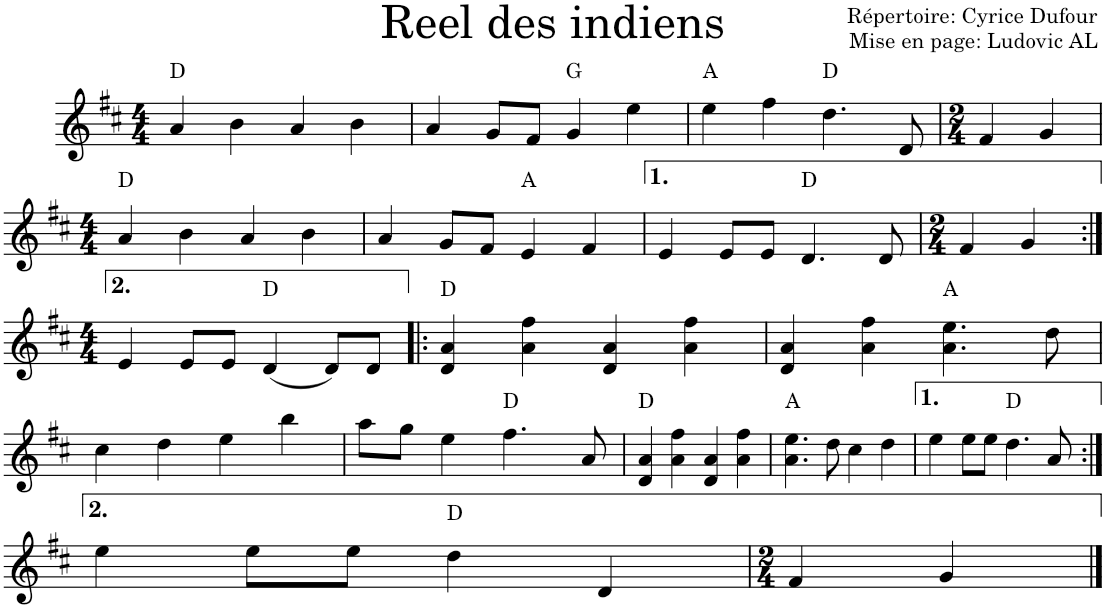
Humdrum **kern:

**kern	**harte
*part1	*part1
*staff1	*
*I"Voice	*
*I'V	*
*clefG2	*
*k[f#c#]	*
*M4/4	*
=1	=1
4a/	D:maj
4b\	.
4a/	.
4b\	.
=2	=2
4a/	.
8g/L	.
8f#/J	.
4g/	G:maj
4ee\	.
=3	=3
4ee\	A:maj
4ff#\	.
4.dd\	D:maj
8d/	.
=4	=4
*M2/4	*
4f#/	.
4g/	.
!!LO:LB:g=z
=5	=5
*M4/4	*
4a/	D:maj
4b\	.
4a/	.
4b\	.
=6	=6
4a/	.
8g/L	.
8f#/J	.
4e/	A:maj
4f#/	.
=7	=7
4e/	.
8e/L	.
8e/J	.
4.d/	D:maj
8d/	.
=8	=8
*M2/4	*
4f#/	.
4g/	.
!!LO:LB:g=z
=9:|!	=9:|!
*M4/4	*
4e/	.
8e/L	.
8e/J	.
(4d/	D:maj
8d/L)	.
8d/J	.
=10!|:	=10!|:
4d/ 4a/	D:maj
4a\ 4ff#\	.
4d/ 4a/	.
4a\ 4ff#\	.
=11	=11
4d/ 4a/	.
4a\ 4ff#\	.
4.a\ 4.ee\	A:maj
8dd\	.
!!LO:LB:g=z
=12	=12
4cc#\	.
4dd\	.
4ee\	.
4bb\	.
=13	=13
8aa\L	.
8gg\J	.
4ee\	.
4.ff#\	D:maj
8a/	.
=14	=14
4d/ 4a/	D:maj
4a\ 4ff#\	.
4d/ 4a/	.
4a\ 4ff#\	.
=15	=15
4.a\ 4.ee\	A:maj
8dd\	.
4cc#\	.
4dd\	.
=16	=16
4ee\	.
8ee\L	.
8ee\J	.
4.dd\	D:maj
8a/	.
!!LO:LB:g=z
=17:|!	=17:|!
4ee\	.
8ee\L	.
8ee\J	.
4dd\	D:maj
4d/	.
=18	=18
*M2/4	*
4f#/	.
4g/	.
==	==
*-	*-
